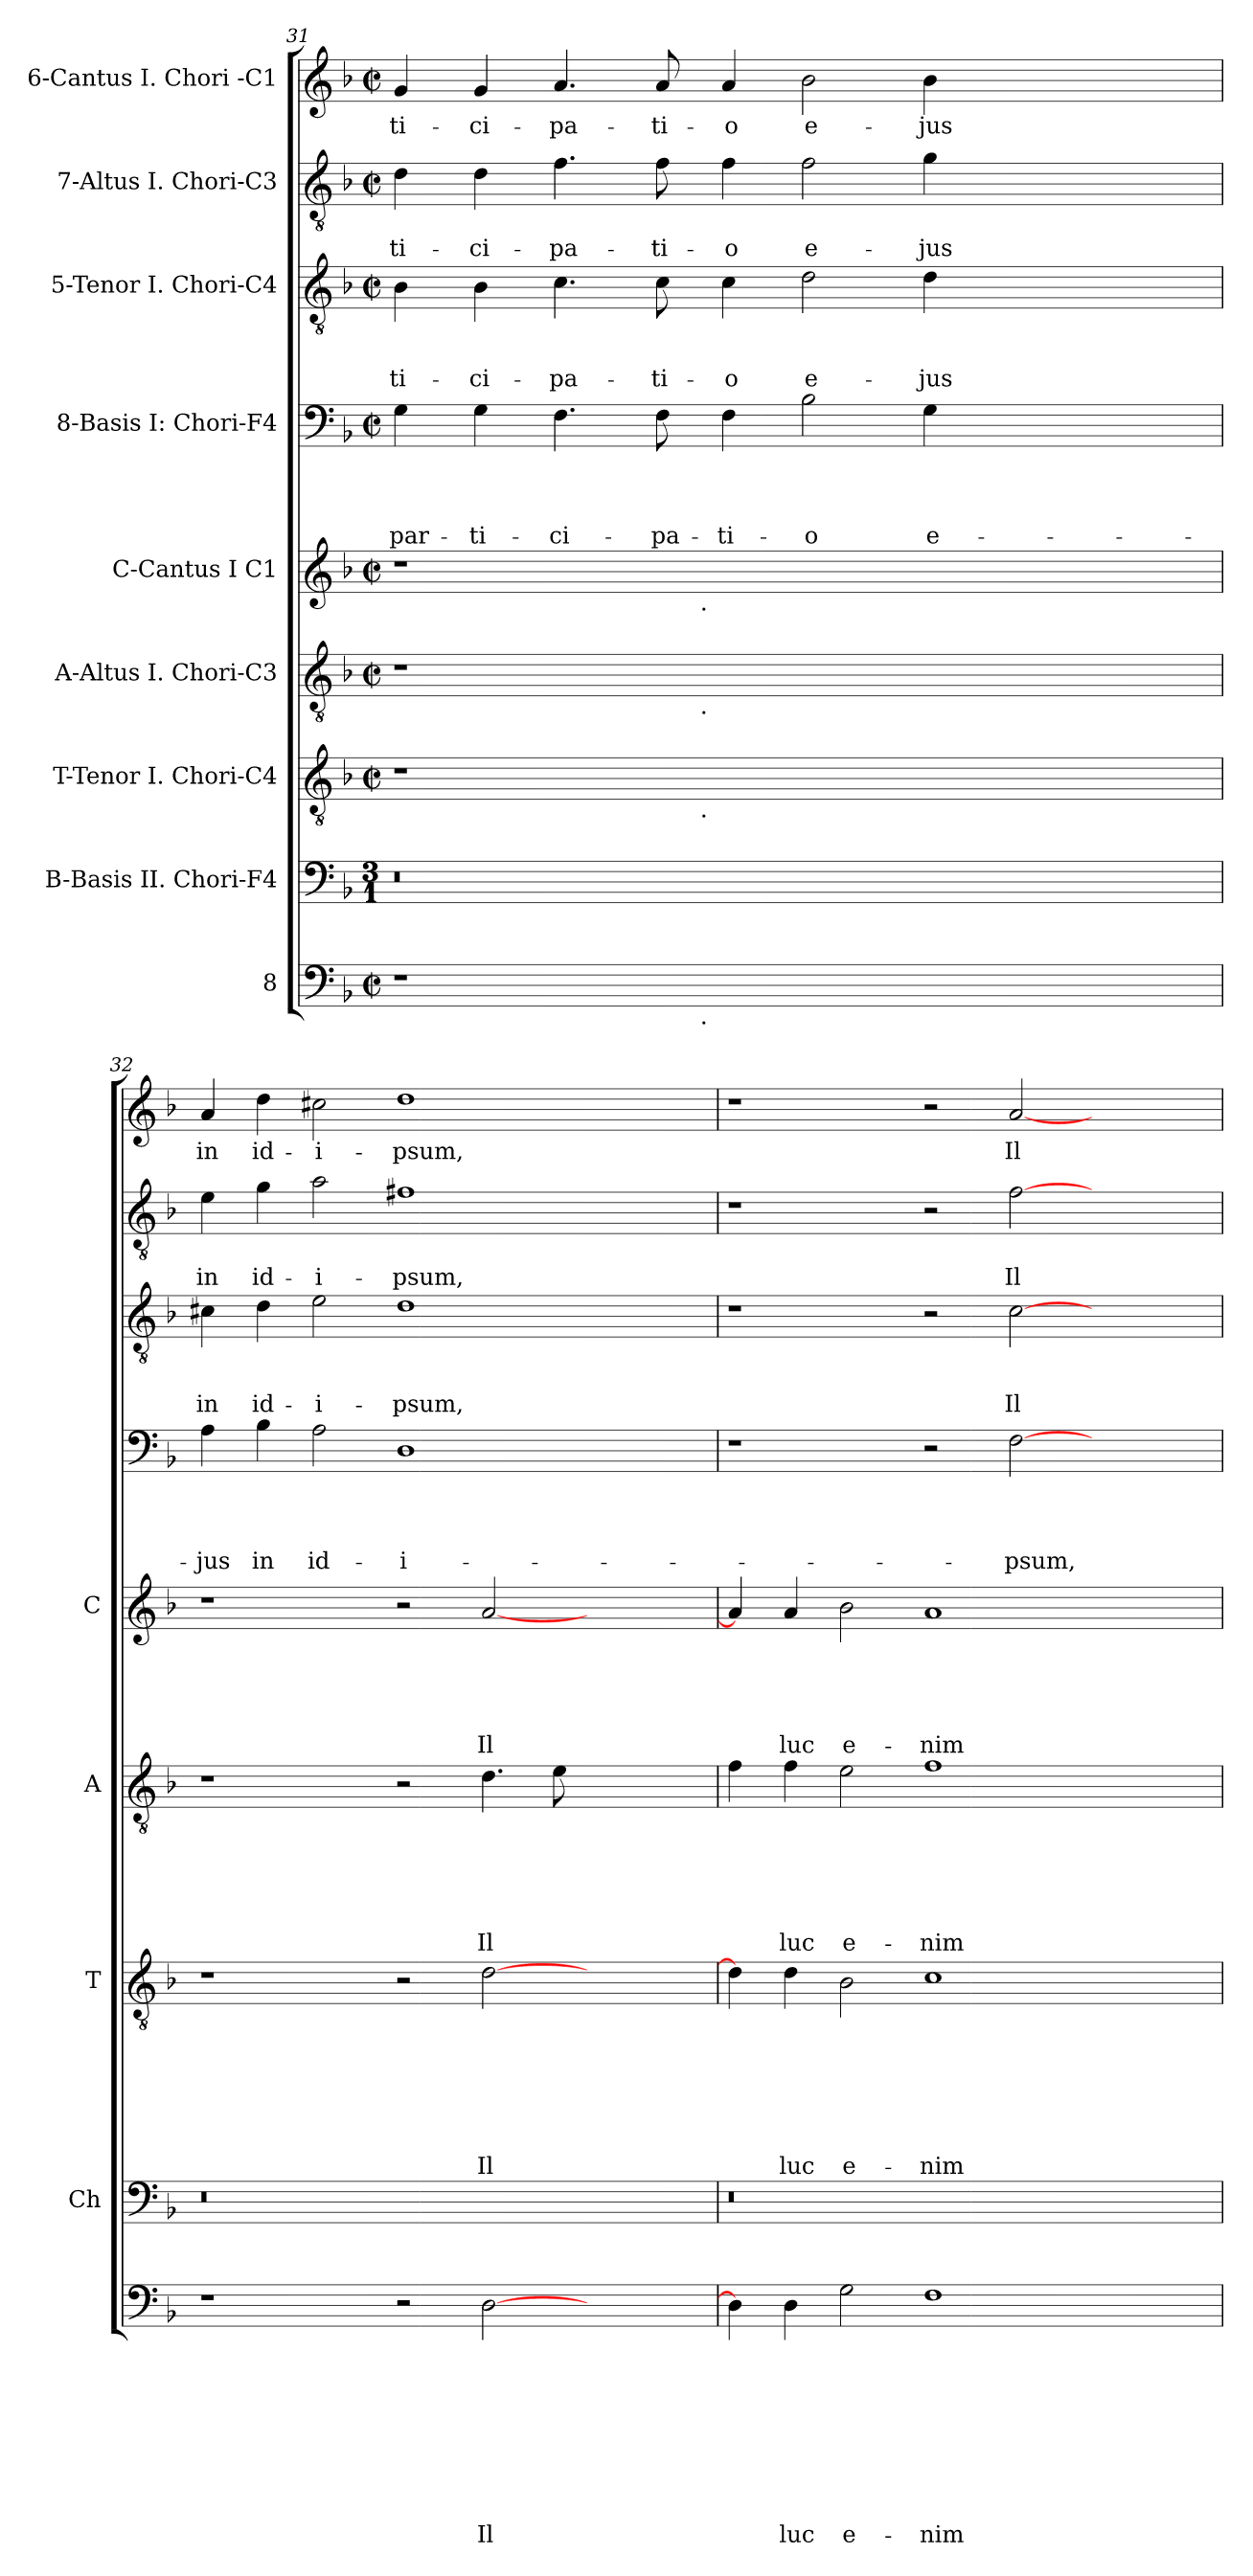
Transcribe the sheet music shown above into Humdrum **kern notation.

**kern	**text	**text	**text	**text	**text	**text	**text	**text	**text	**kern	**kern	**text	**text	**text	**text	**text	**text	**text	**kern	**text	**text	**text	**text	**text	**text	**kern	**text	**text	**text	**text	**text	**kern	**text	**text	**text	**text	**kern	**text	**text	**text	**kern	**text	**text	**kern	**text
*part9	*part9	*part9	*part9	*part9	*part9	*part9	*part9	*part9	*part9	*part8	*part7	*part7	*part7	*part7	*part7	*part7	*part7	*part7	*part6	*part6	*part6	*part6	*part6	*part6	*part6	*part5	*part5	*part5	*part5	*part5	*part5	*part4	*part4	*part4	*part4	*part4	*part3	*part3	*part3	*part3	*part2	*part2	*part2	*part1	*part1
*staff9	*staff9	*staff9	*staff9	*staff9	*staff9	*staff9	*staff9	*staff9	*staff9	*staff8	*staff7	*staff7	*staff7	*staff7	*staff7	*staff7	*staff7	*staff7	*staff6	*staff6	*staff6	*staff6	*staff6	*staff6	*staff6	*staff5	*staff5	*staff5	*staff5	*staff5	*staff5	*staff4	*staff4	*staff4	*staff4	*staff4	*staff3	*staff3	*staff3	*staff3	*staff2	*staff2	*staff2	*staff1	*staff1
*I"8	*	*	*	*	*	*	*	*	*	*I"B-Basis II. Chori-F4	*I"T-Tenor I. Chori-C4	*	*	*	*	*	*	*	*I"A-Altus I. Chori-C3	*	*	*	*	*	*	*I"C-Cantus I C1	*	*	*	*	*	*I"8-Basis I: Chori-F4	*	*	*	*	*I"5-Tenor I. Chori-C4	*	*	*	*I"7-Altus I. Chori-C3	*	*	*I"6-Cantus I. Chori -C1	*
*	*	*	*	*	*	*	*	*	*	*I'Ch	*I'T	*	*	*	*	*	*	*	*I'A	*	*	*	*	*	*	*I'C	*	*	*	*	*	*	*	*	*	*	*	*	*	*	*	*	*	*	*
*clefF4	*	*	*	*	*	*	*	*	*	*clefF4	*clefGv2	*	*	*	*	*	*	*	*clefGv2	*	*	*	*	*	*	*clefG2	*	*	*	*	*	*clefF4	*	*	*	*	*clefGv2	*	*	*	*clefGv2	*	*	*clefG2	*
*k[b-]	*	*	*	*	*	*	*	*	*	*k[b-]	*k[b-]	*	*	*	*	*	*	*	*k[b-]	*	*	*	*	*	*	*k[b-]	*	*	*	*	*	*k[b-]	*	*	*	*	*k[b-]	*	*	*	*k[b-]	*	*	*k[b-]	*
*F:	*	*	*	*	*	*	*	*	*	*F:	*F:	*	*	*	*	*	*	*	*F:	*	*	*	*	*	*	*F:	*	*	*	*	*	*F:	*	*	*	*	*F:	*	*	*	*F:	*	*	*F:	*
*M2/2	*	*	*	*	*	*	*	*	*	*M3/1	*M2/2	*	*	*	*	*	*	*	*M2/2	*	*	*	*	*	*	*M2/2	*	*	*	*	*	*M2/2	*	*	*	*	*M2/2	*	*	*	*M2/2	*	*	*M2/2	*
*met(c|)	*	*	*	*	*	*	*	*	*	*	*met(c|)	*	*	*	*	*	*	*	*met(c|)	*	*	*	*	*	*	*met(c|)	*	*	*	*	*	*met(c|)	*	*	*	*	*met(c|)	*	*	*	*met(c|)	*	*	*met(c|)	*
=31	=31	=31	=31	=31	=31	=31	=31	=31	=31	=31	=31	=31	=31	=31	=31	=31	=31	=31	=31	=31	=31	=31	=31	=31	=31	=31	=31	=31	=31	=31	=31	=31	=31	=31	=31	=31	=31	=31	=31	=31	=31	=31	=31	=31	=31
!	!	!	!	!	!	!	!	!	!	!	!	!	!	!	!	!	!	!	!	!	!	!	!	!	!	!	!	!	!	!	!	!	!	!	!	!LO:LY:b	!	!	!	!LO:LY:b	!	!	!LO:LY:b	!	!LO:LY:b
*^	*	*	*	*	*	*	*	*	*	*	*^	*	*	*	*	*	*	*	*^	*	*	*	*	*	*	*^	*	*	*	*	*	*	*	*	*	*	*	*	*	*	*	*	*	*	*
1r	2ryy	.	.	.	.	.	.	.	.	.	0.r	1r	2ryy	.	.	.	.	.	.	.	1r	2ryy	.	.	.	.	.	.	1r	2ryy	.	.	.	.	.	4G\	.	.	.	par-	4B-\	.	.	-ti-	4d\	.	-ti-	4g/	-ti-
!	!	!	!	!	!	!	!	!	!	!	!	!	!	!	!	!	!	!	!	!	!	!	!	!	!	!	!	!	!	!	!	!	!	!	!	!	!	!	!	!LO:LY:b	!	!	!	!LO:LY:b	!	!	!LO:LY:b	!	!LO:LY:b
.	.	.	.	.	.	.	.	.	.	.	.	.	.	.	.	.	.	.	.	.	.	.	.	.	.	.	.	.	.	.	.	.	.	.	.	4G\	.	.	.	-ti-	4B-\	.	.	-ci-	4d\	.	-ci-	4g/	-ci-
!	!	!	!	!	!	!	!	!	!	!	!	!	!	!	!	!	!	!	!	!	!	!	!	!	!	!	!	!	!	!	!	!	!	!	!	!	!	!	!	!LO:LY:b	!	!	!	!LO:LY:b	!	!	!LO:LY:b	!	!LO:LY:b
.	4...ryy	.	.	.	.	.	.	.	.	.	.	.	4...ryy	.	.	.	.	.	.	.	.	4...ryy	.	.	.	.	.	.	.	4...ryy	.	.	.	.	.	4.F\	.	.	.	-ci-	4.c\	.	.	-pa-	4.f\	.	-pa-	4.a/	-pa-
!	!	!	!	!	!	!	!	!	!	!	!	!	!	!	!	!	!	!	!	!	!	!	!	!	!	!	!	!	!	!	!	!	!	!	!	!	!	!	!	!LO:LY:b	!	!	!	!LO:LY:b	!	!	!LO:LY:b	!	!LO:LY:b
.	.	.	.	.	.	.	.	.	.	.	.	.	.	.	.	.	.	.	.	.	.	.	.	.	.	.	.	.	.	.	.	.	.	.	.	8F\	.	.	.	-pa-	8c\	.	.	-ti-	8f\	.	-ti-	8a/	-ti-
!	!	!	!	!	!	!	!	!	!	!	!	!	!	!	!	!	!	!	!	!	!	!	!	!	!	!	!	!	!	!LO:TX:b:t=.	!	!	!	!	!	!	!	!	!	!	!	!	!	!	!	!	!	!	!
!	!	!	!	!	!	!	!	!	!	!	!	!	!	!	!	!	!	!	!	!	!	!LO:TX:b:t=.	!	!	!	!	!	!	!	!	!	!	!	!	!	!	!	!	!	!	!	!	!	!	!	!	!	!	!
!	!	!	!	!	!	!	!	!	!	!	!	!	!LO:TX:b:t=.	!	!	!	!	!	!	!	!	!	!	!	!	!	!	!	!	!	!	!	!	!	!	!	!	!	!	!	!	!	!	!	!	!	!	!	!
!	!LO:TX:b:t=.	!	!	!	!	!	!	!	!	!	!	!	!	!	!	!	!	!	!	!	!	!	!	!	!	!	!	!	!	!	!	!	!	!	!	!	!	!	!	!	!	!	!	!	!	!	!	!	!
.	1ryy	.	.	.	.	.	.	.	.	.	.	.	1ryy	.	.	.	.	.	.	.	.	1ryy	.	.	.	.	.	.	.	1ryy	.	.	.	.	.	.	.	.	.	.	.	.	.	.	.	.	.	.	.
!	!	!	!	!	!	!	!	!	!	!	!	!	!	!	!	!	!	!	!	!	!	!	!	!	!	!	!	!	!	!	!	!	!	!	!	!	!	!	!	!LO:LY:b	!	!	!	!LO:LY:b	!	!	!LO:LY:b	!	!LO:LY:b
0ryy	.	.	.	.	.	.	.	.	.	.	.	0ryy	.	.	.	.	.	.	.	.	0ryy	.	.	.	.	.	.	.	0ryy	.	.	.	.	.	.	4F\	.	.	.	-ti-	4c\	.	.	-o	4f\	.	-o	4a/	-o
!	!	!	!	!	!	!	!	!	!	!	!	!	!	!	!	!	!	!	!	!	!	!	!	!	!	!	!	!	!	!	!	!	!	!	!	!	!	!	!	!LO:LY:b	!	!	!	!LO:LY:b	!	!	!LO:LY:b	!	!LO:LY:b
.	.	.	.	.	.	.	.	.	.	.	.	.	.	.	.	.	.	.	.	.	.	.	.	.	.	.	.	.	.	.	.	.	.	.	.	2B-\	.	.	.	-o	2d\	.	.	e-	2f\	.	e-	2b-\	e-
!	!	!	!	!	!	!	!	!	!	!	!	!	!	!	!	!	!	!	!	!	!	!	!	!	!	!	!	!	!	!	!	!	!	!	!	!	!	!	!	!LO:LY:b	!	!	!	!LO:LY:b	!	!	!LO:LY:b	!	!LO:LY:b
.	.	.	.	.	.	.	.	.	.	.	.	.	.	.	.	.	.	.	.	.	.	.	.	.	.	.	.	.	.	.	.	.	.	.	.	4G\	.	.	.	e-	4d\	.	.	-jus	4g\	.	-jus	4b-\	-jus
.	1ryy	.	.	.	.	.	.	.	.	.	.	.	1ryy	.	.	.	.	.	.	.	.	1ryy	.	.	.	.	.	.	.	1ryy	.	.	.	.	.	.	.	.	.	.	.	.	.	.	.	.	.	.	.
.	.	.	.	.	.	.	.	.	.	.	.	.	.	.	.	.	.	.	.	.	.	.	.	.	.	.	.	.	.	.	.	.	.	.	.	1ryy	.	.	.	.	1ryy	.	.	.	1ryy	.	.	1ryy	.
.	32ryy	.	.	.	.	.	.	.	.	.	.	.	32ryy	.	.	.	.	.	.	.	.	32ryy	.	.	.	.	.	.	.	32ryy	.	.	.	.	.	.	.	.	.	.	.	.	.	.	.	.	.	.	.
!!LO:PB:g=z
=32	=32	=32	=32	=32	=32	=32	=32	=32	=32	=32	=32	=32	=32	=32	=32	=32	=32	=32	=32	=32	=32	=32	=32	=32	=32	=32	=32	=32	=32	=32	=32	=32	=32	=32	=32	=32	=32	=32	=32	=32	=32	=32	=32	=32	=32	=32	=32	=32	=32
!	!	!	!	!	!	!	!	!	!	!	!	!	!	!	!	!	!	!	!	!	!	!	!	!	!	!	!	!	!	!	!	!	!	!	!	!	!	!	!	!LO:LY:b	!	!	!	!LO:LY:b	!	!	!LO:LY:b	!	!LO:LY:b
*	*	*	*	*	*	*	*	*	*	*	*	*v	*v	*	*	*	*	*	*	*	*	*	*	*	*	*	*	*	*v	*v	*	*	*	*	*	*	*	*	*	*	*	*	*	*	*	*	*	*	*
*v	*v	*	*	*	*	*	*	*	*	*	*	*	*	*	*	*	*	*	*	*v	*v	*	*	*	*	*	*	*	*	*	*	*	*	*	*	*	*	*	*	*	*	*	*	*	*	*	*
1r	.	.	.	.	.	.	.	.	.	0.r	1r	.	.	.	.	.	.	.	1r	.	.	.	.	.	.	1r	.	.	.	.	.	4A\	.	.	.	-jus	4c#X\	.	.	in	4e\	.	in	4a/	in
!	!	!	!	!	!	!	!	!	!	!	!	!	!	!	!	!	!	!	!	!	!	!	!	!	!	!	!	!	!	!	!	!	!	!	!	!LO:LY:b	!	!	!	!LO:LY:b	!	!	!LO:LY:b	!	!LO:LY:b
.	.	.	.	.	.	.	.	.	.	.	.	.	.	.	.	.	.	.	.	.	.	.	.	.	.	.	.	.	.	.	.	4B-\	.	.	.	in	4d\	.	.	id-	4g\	.	id-	4dd\	id-
!	!	!	!	!	!	!	!	!	!	!	!	!	!	!	!	!	!	!	!	!	!	!	!	!	!	!	!	!	!	!	!	!	!	!	!	!LO:LY:b	!	!	!	!LO:LY:b	!	!	!LO:LY:b	!	!LO:LY:b
.	.	.	.	.	.	.	.	.	.	.	.	.	.	.	.	.	.	.	.	.	.	.	.	.	.	.	.	.	.	.	.	2A\	.	.	.	id-	2e\	.	.	-i-	2a\	.	-i-	2cc#X\	-i-
!	!	!	!	!	!	!	!	!	!	!	!	!	!	!	!	!	!	!	!	!	!	!	!	!	!	!	!	!	!	!	!	!	!	!	!	!LO:LY:b	!	!	!	!LO:LY:b	!	!	!LO:LY:b	!	!LO:LY:b
2r	.	.	.	.	.	.	.	.	.	.	2r	.	.	.	.	.	.	.	2r	.	.	.	.	.	.	2r	.	.	.	.	.	1D	.	.	.	-i-	1d	.	.	-psum,	1f#X	.	-psum,	1dd	-psum,
!	!	!	!	!	!	!	!	!	!LO:LY:b	!	!	!	!	!	!	!	!	!LO:LY:b	!	!	!	!	!	!	!LO:LY:b	!	!	!	!	!	!LO:LY:b	!	!	!	!	!	!	!	!	!	!	!	!	!	!
[>2D\	.	.	.	.	.	.	.	.	Il	.	[>2d\	.	.	.	.	.	.	Il	4.d\	.	.	.	.	.	Il	[<2a/	.	.	.	.	Il	.	.	.	.	.	.	.	.	.	.	.	.	.	.
.	.	.	.	.	.	.	.	.	.	.	.	.	.	.	.	.	.	.	8e\	.	.	.	.	.	.	.	.	.	.	.	.	.	.	.	.	.	.	.	.	.	.	.	.	.	.
1ryy	.	.	.	.	.	.	.	.	.	.	1ryy	.	.	.	.	.	.	.	1ryy	.	.	.	.	.	.	1ryy	.	.	.	.	.	1ryy	.	.	.	.	1ryy	.	.	.	1ryy	.	.	1ryy	.
=33	=33	=33	=33	=33	=33	=33	=33	=33	=33	=33	=33	=33	=33	=33	=33	=33	=33	=33	=33	=33	=33	=33	=33	=33	=33	=33	=33	=33	=33	=33	=33	=33	=33	=33	=33	=33	=33	=33	=33	=33	=33	=33	=33	=33	=33
4D\]	.	.	.	.	.	.	.	.	.	0.r	4d\]	.	.	.	.	.	.	.	4f\	.	.	.	.	.	.	4a/]	.	.	.	.	.	1r	.	.	.	.	1r	.	.	.	1r	.	.	1r	.
!	!	!	!	!	!	!	!	!	!LO:LY:b	!	!	!	!	!	!	!	!	!LO:LY:b	!	!	!	!	!	!	!LO:LY:b	!	!	!	!	!	!LO:LY:b	!	!	!	!	!	!	!	!	!	!	!	!	!	!
4D\	.	.	.	.	.	.	.	.	luc	.	4d\	.	.	.	.	.	.	luc	4f\	.	.	.	.	.	luc	4a/	.	.	.	.	luc	.	.	.	.	.	.	.	.	.	.	.	.	.	.
!	!	!	!	!	!	!	!	!	!LO:LY:b	!	!	!	!	!	!	!	!	!LO:LY:b	!	!	!	!	!	!	!LO:LY:b	!	!	!	!	!	!LO:LY:b	!	!	!	!	!	!	!	!	!	!	!	!	!	!
2G\	.	.	.	.	.	.	.	.	e-	.	2B-\	.	.	.	.	.	.	e-	2e\	.	.	.	.	.	e-	2b-\	.	.	.	.	e-	.	.	.	.	.	.	.	.	.	.	.	.	.	.
!	!	!	!	!	!	!	!	!	!LO:LY:b	!	!	!	!	!	!	!	!	!LO:LY:b	!	!	!	!	!	!	!LO:LY:b	!	!	!	!	!	!LO:LY:b	!	!	!	!	!	!	!	!	!	!	!	!	!	!
1F	.	.	.	.	.	.	.	.	-nim	.	1c	.	.	.	.	.	.	-nim	1f	.	.	.	.	.	-nim	1a	.	.	.	.	-nim	2r	.	.	.	.	2r	.	.	.	2r	.	.	2r	.
!	!	!	!	!	!	!	!	!	!	!	!	!	!	!	!	!	!	!	!	!	!	!	!	!	!	!	!	!	!	!	!	!	!	!	!	!LO:LY:b	!	!	!	!LO:LY:b	!	!	!LO:LY:b	!	!LO:LY:b
.	.	.	.	.	.	.	.	.	.	.	.	.	.	.	.	.	.	.	.	.	.	.	.	.	.	.	.	.	.	.	.	[>2F\	.	.	.	-psum,	[>2c\	.	.	Il	[>2f\	.	Il	[<2a/	Il
1ryy	.	.	.	.	.	.	.	.	.	.	1ryy	.	.	.	.	.	.	.	1ryy	.	.	.	.	.	.	1ryy	.	.	.	.	.	1ryy	.	.	.	.	1ryy	.	.	.	1ryy	.	.	1ryy	.
=	=	=	=	=	=	=	=	=	=	=	=	=	=	=	=	=	=	=	=	=	=	=	=	=	=	=	=	=	=	=	=	=	=	=	=	=	=	=	=	=	=	=	=	=	=
*-	*-	*-	*-	*-	*-	*-	*-	*-	*-	*-	*-	*-	*-	*-	*-	*-	*-	*-	*-	*-	*-	*-	*-	*-	*-	*-	*-	*-	*-	*-	*-	*-	*-	*-	*-	*-	*-	*-	*-	*-	*-	*-	*-	*-	*-
